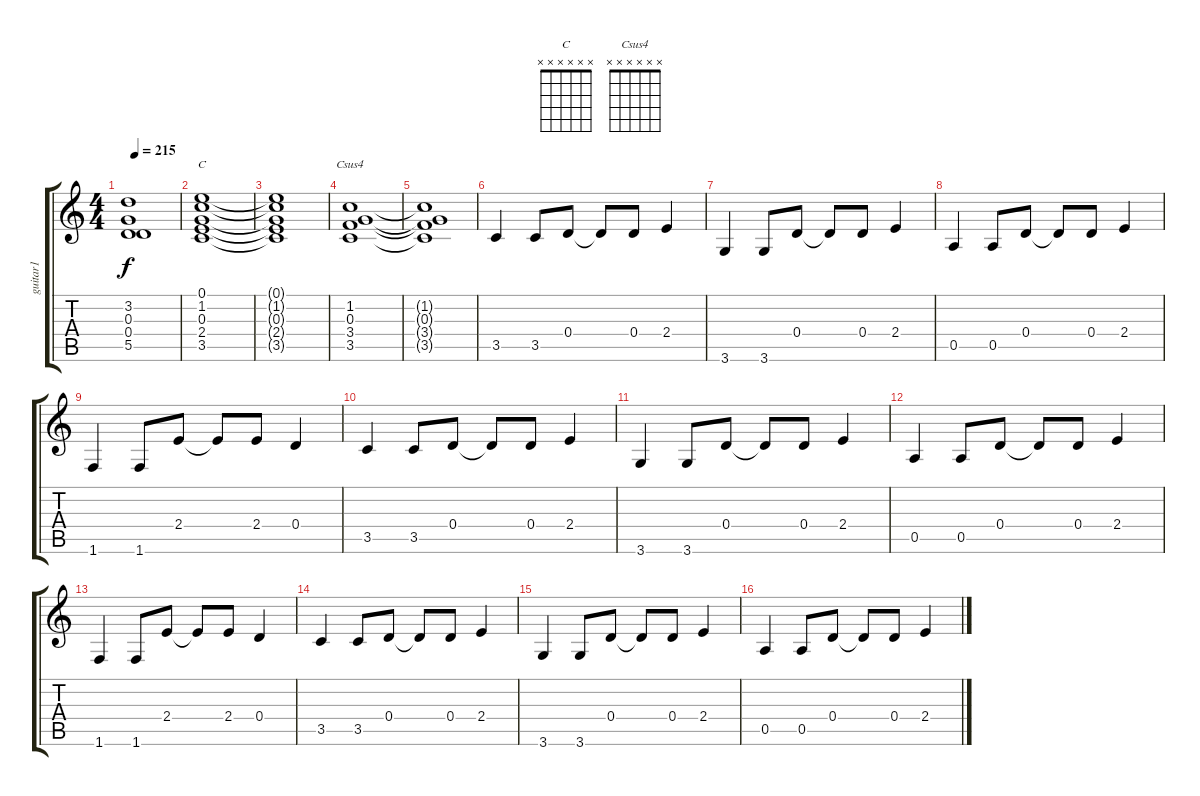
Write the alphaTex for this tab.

\track ("guitar1" "guitar1") {instrument distortionguitar}
\staff {score tabs}
\tuning (E4 B3 G3 D3 A2 E2) {hide}
\chord ("C" x x x x x x) {firstfret 0}
\chord ("Csus4" x x x x x x) {firstfret 0}
\ts (4 4)
\tempo 215
\clef g2
\ks c
(3.2{t} 0.3{t} 0.4{t} 5.5{t}).1{dy f} |
(0.1 1.2 0.3 2.4 3.5).1{ch "C"} |
(0.1{t} 1.2{t} 0.3{t} 2.4{t} 3.5{t}).1 |
(1.2 0.3 3.4 3.5).1{ch "Csus4"} |
(1.2{t} 0.3{t} 3.4{t} 3.5{t}).1 |
3.5.4 3.5.8 0.4.8 0.4{t}.8 0.4.8 2.4.4 |
3.6.4 3.6.8 0.4.8 0.4{t}.8 0.4.8 2.4.4 |
0.5.4 0.5.8 0.4.8 0.4{t}.8 0.4.8 2.4.4 |
1.6.4 1.6.8 2.4.8 2.4{t}.8 2.4.8 0.4.4 |
3.5.4 3.5.8 0.4.8 0.4{t}.8 0.4.8 2.4.4 |
3.6.4 3.6.8 0.4.8 0.4{t}.8 0.4.8 2.4.4 |
0.5.4 0.5.8 0.4.8 0.4{t}.8 0.4.8 2.4.4 |
1.6.4 1.6.8 2.4.8 2.4{t}.8 2.4.8 0.4.4 |
3.5.4 3.5.8 0.4.8 0.4{t}.8 0.4.8 2.4.4 |
3.6.4 3.6.8 0.4.8 0.4{t}.8 0.4.8 2.4.4 |
0.5.4 0.5.8 0.4.8 0.4{t}.8 0.4.8 2.4.4
